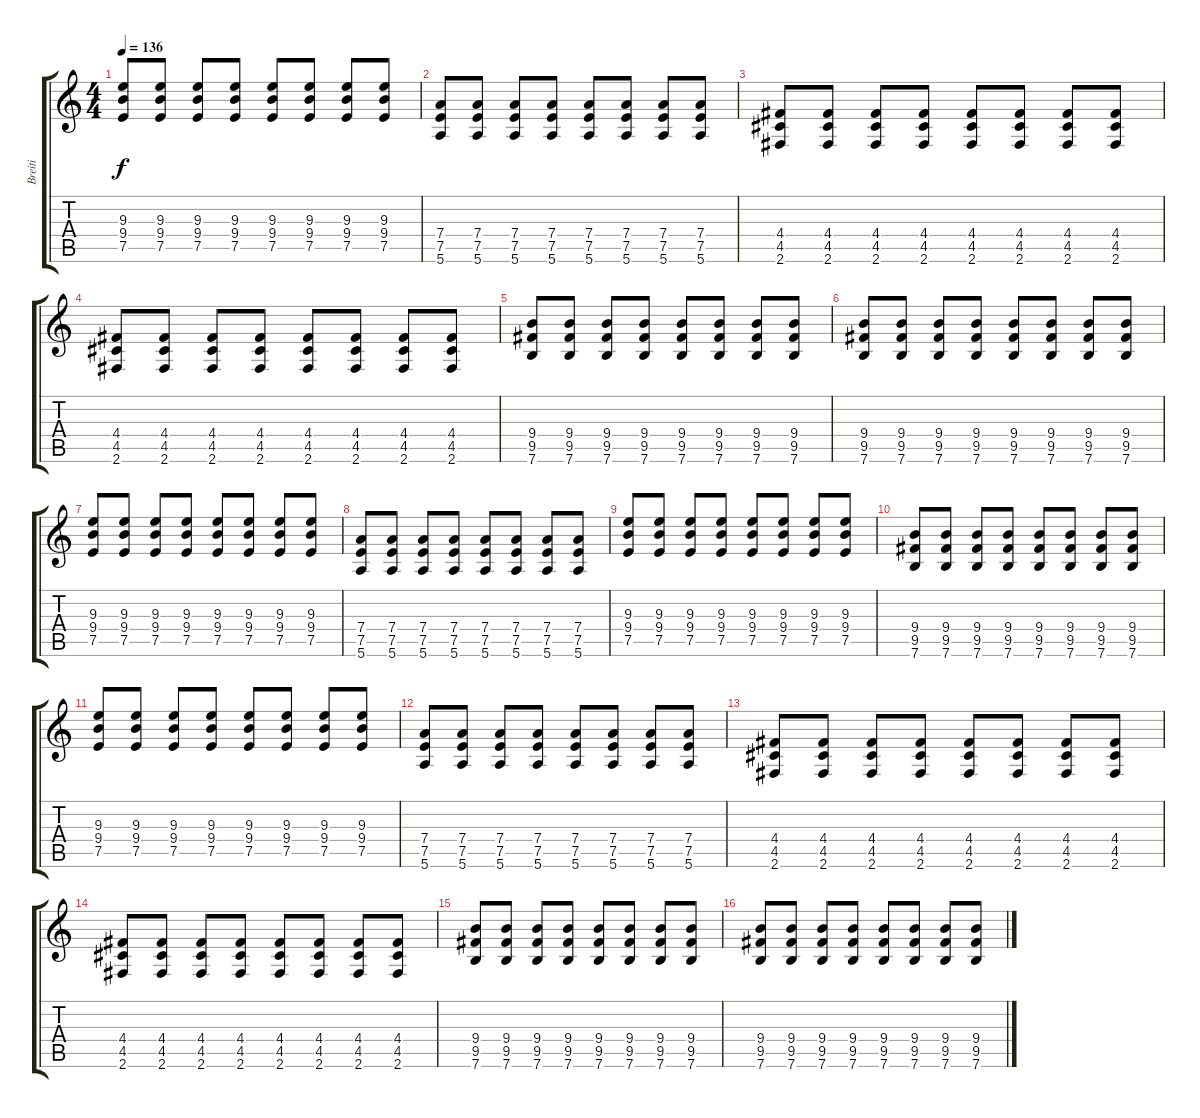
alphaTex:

\track ("Breiti" "Breiti") {instrument distortionguitar}
\staff {score tabs}
\tuning (E4 B3 G3 D3 A2 E2) {hide}
\ts (4 4)
\tempo 136
\clef g2
\ks c
(9.3 9.4 7.5).8{dy f} (9.3 9.4 7.5).8 (9.3 9.4 7.5).8 (9.3 9.4 7.5).8 (9.3 9.4 7.5).8 (9.3 9.4 7.5).8 (9.3 9.4 7.5).8 (9.3 9.4 7.5).8 |
(7.4 7.5 5.6).8 (7.4 7.5 5.6).8 (7.4 7.5 5.6).8 (7.4 7.5 5.6).8 (7.4 7.5 5.6).8 (7.4 7.5 5.6).8 (7.4 7.5 5.6).8 (7.4 7.5 5.6).8 |
(4.4 4.5 2.6).8 (4.4 4.5 2.6).8 (4.4 4.5 2.6).8 (4.4 4.5 2.6).8 (4.4 4.5 2.6).8 (4.4 4.5 2.6).8 (4.4 4.5 2.6).8 (4.4 4.5 2.6).8 |
(4.4 4.5 2.6).8 (4.4 4.5 2.6).8 (4.4 4.5 2.6).8 (4.4 4.5 2.6).8 (4.4 4.5 2.6).8 (4.4 4.5 2.6).8 (4.4 4.5 2.6).8 (4.4 4.5 2.6).8 |
(9.4 9.5 7.6).8 (9.4 9.5 7.6).8 (9.4 9.5 7.6).8 (9.4 9.5 7.6).8 (9.4 9.5 7.6).8 (9.4 9.5 7.6).8 (9.4 9.5 7.6).8 (9.4 9.5 7.6).8 |
(9.4 9.5 7.6).8 (9.4 9.5 7.6).8 (9.4 9.5 7.6).8 (9.4 9.5 7.6).8 (9.4 9.5 7.6).8 (9.4 9.5 7.6).8 (9.4 9.5 7.6).8 (9.4 9.5 7.6).8 |
(9.3 9.4 7.5).8{instrument distortionguitar} (9.3 9.4 7.5).8 (9.3 9.4 7.5).8 (9.3 9.4 7.5).8 (9.3 9.4 7.5).8 (9.3 9.4 7.5).8 (9.3 9.4 7.5).8 (9.3 9.4 7.5).8 |
(7.4 7.5 5.6).8 (7.4 7.5 5.6).8 (7.4 7.5 5.6).8 (7.4 7.5 5.6).8 (7.4 7.5 5.6).8 (7.4 7.5 5.6).8 (7.4 7.5 5.6).8 (7.4 7.5 5.6).8 |
(9.3 9.4 7.5).8 (9.3 9.4 7.5).8 (9.3 9.4 7.5).8 (9.3 9.4 7.5).8 (9.3 9.4 7.5).8 (9.3 9.4 7.5).8 (9.3 9.4 7.5).8 (9.3 9.4 7.5).8 |
(9.4 9.5 7.6).8 (9.4 9.5 7.6).8 (9.4 9.5 7.6).8 (9.4 9.5 7.6).8 (9.4 9.5 7.6).8 (9.4 9.5 7.6).8 (9.4 9.5 7.6).8 (9.4 9.5 7.6).8 |
(9.3 9.4 7.5).8 (9.3 9.4 7.5).8 (9.3 9.4 7.5).8 (9.3 9.4 7.5).8 (9.3 9.4 7.5).8 (9.3 9.4 7.5).8 (9.3 9.4 7.5).8 (9.3 9.4 7.5).8 |
(7.4 7.5 5.6).8 (7.4 7.5 5.6).8 (7.4 7.5 5.6).8 (7.4 7.5 5.6).8 (7.4 7.5 5.6).8 (7.4 7.5 5.6).8 (7.4 7.5 5.6).8 (7.4 7.5 5.6).8 |
(4.4 4.5 2.6).8 (4.4 4.5 2.6).8 (4.4 4.5 2.6).8 (4.4 4.5 2.6).8 (4.4 4.5 2.6).8 (4.4 4.5 2.6).8 (4.4 4.5 2.6).8 (4.4 4.5 2.6).8 |
(4.4 4.5 2.6).8 (4.4 4.5 2.6).8 (4.4 4.5 2.6).8 (4.4 4.5 2.6).8 (4.4 4.5 2.6).8 (4.4 4.5 2.6).8 (4.4 4.5 2.6).8 (4.4 4.5 2.6).8 |
(9.4 9.5 7.6).8 (9.4 9.5 7.6).8 (9.4 9.5 7.6).8 (9.4 9.5 7.6).8 (9.4 9.5 7.6).8 (9.4 9.5 7.6).8 (9.4 9.5 7.6).8 (9.4 9.5 7.6).8 |
(9.4 9.5 7.6).8 (9.4 9.5 7.6).8 (9.4 9.5 7.6).8 (9.4 9.5 7.6).8 (9.4 9.5 7.6).8 (9.4 9.5 7.6).8 (9.4 9.5 7.6).8 (9.4 9.5 7.6).8
